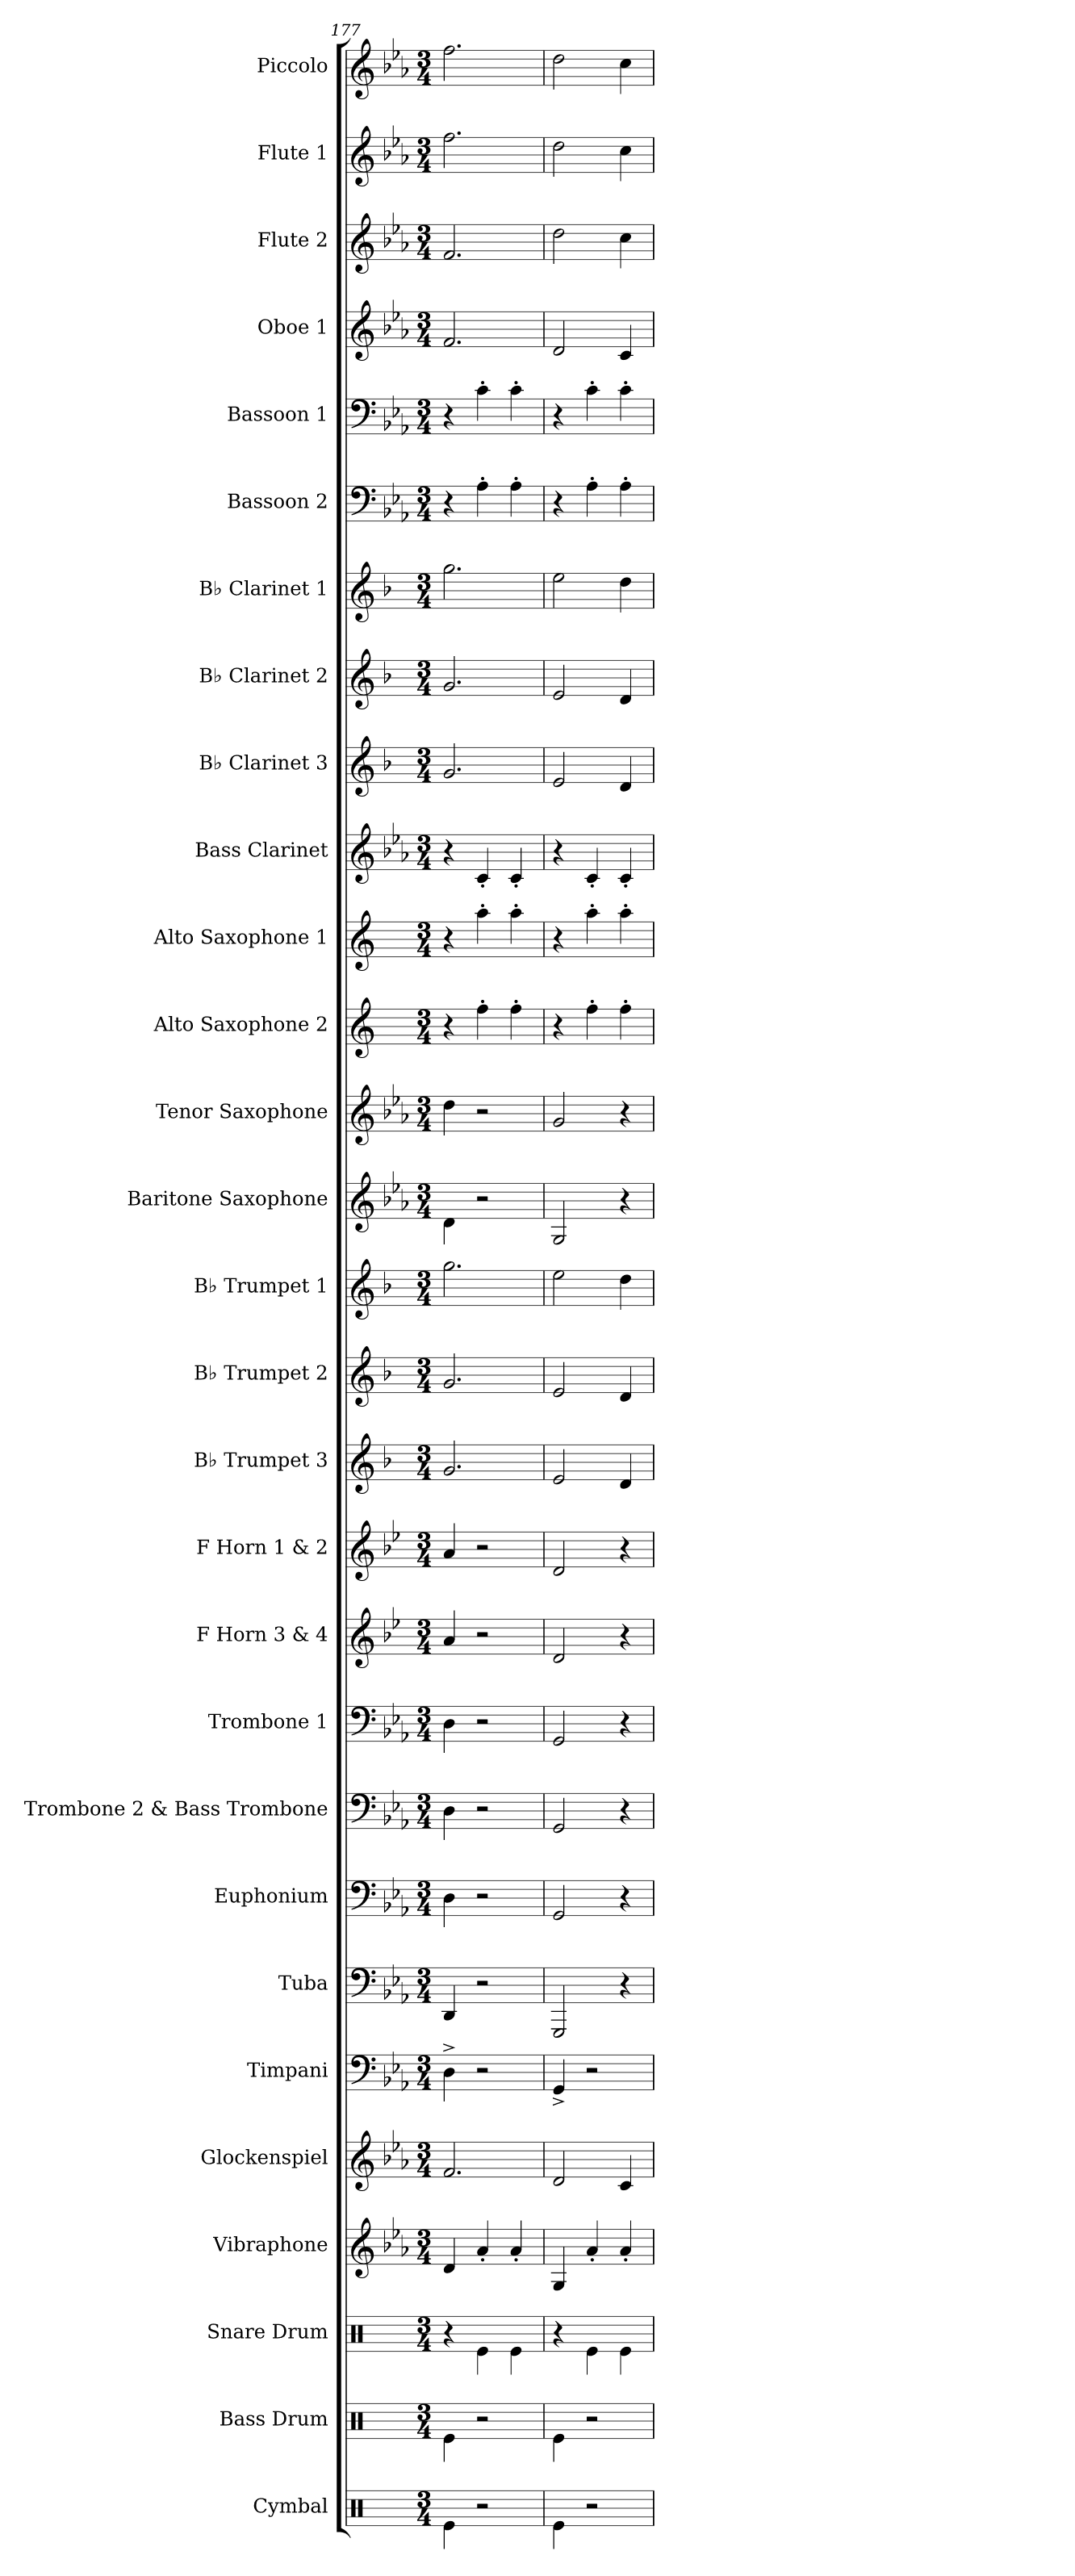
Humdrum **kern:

**kern	**kern	**kern	**kern	**kern	**kern	**kern	**kern	**kern	**kern	**kern	**kern	**kern	**kern	**kern	**kern	**kern	**kern	**kern	**kern	**kern	**kern	**kern	**kern	**kern	**kern	**kern	**kern	**kern
*part29	*part28	*part27	*part26	*part25	*part24	*part23	*part22	*part21	*part20	*part19	*part18	*part17	*part16	*part15	*part14	*part13	*part12	*part11	*part10	*part9	*part8	*part7	*part6	*part5	*part4	*part3	*part2	*part1
*staff29	*staff28	*staff27	*staff26	*staff25	*staff24	*staff23	*staff22	*staff21	*staff20	*staff19	*staff18	*staff17	*staff16	*staff15	*staff14	*staff13	*staff12	*staff11	*staff10	*staff9	*staff8	*staff7	*staff6	*staff5	*staff4	*staff3	*staff2	*staff1
*I"Cymbal	*I"Bass Drum	*I"Snare Drum	*I"Vibraphone	*I"Glockenspiel	*I"Timpani	*I"Tuba	*I"Euphonium	*I"Trombone 2 &amp; Bass Trombone	*I"Trombone 1	*I"F Horn 3 &amp; 4	*I"F Horn 1 &amp; 2	*I"B♭ Trumpet 3	*I"B♭ Trumpet 2	*I"B♭ Trumpet 1	*I"Baritone Saxophone	*I"Tenor Saxophone	*I"Alto Saxophone 2	*I"Alto Saxophone 1	*I"Bass Clarinet	*I"B♭ Clarinet 3	*I"B♭ Clarinet 2	*I"B♭ Clarinet 1	*I"Bassoon 2	*I"Bassoon 1	*I"Oboe 1	*I"Flute 2	*I"Flute 1	*I"Piccolo
*I'Cym.	*I'B. Dr.	*I'Sn. Dr.	*I'Vib.	*I'Glk.	*I'Timp.	*I'Tba.	*I'Euph.	*I'Tbn. 2 B. Tbn.	*I'Tbn. 1	*I'F Hn. 3 4	*I'F Hn. 1 2	*I'B♭ Tpt. 3	*I'B♭ Tpt. 2	*I'B♭ Tpt. 1	*I'Bar. Sax.	*I'T. Sax.	*I'A. Sax. 2	*I'A. Sax. 1	*I'B. Cl.	*I'B♭ Cl. 3	*I'B♭ Cl. 2	*I'B♭ Cl. 1	*I'Bsn. 2	*I'Bsn. 1	*I'Ob. 1	*I'Fl. 2	*I'Fl. 1	*I'Picc.
*clefX	*clefX	*clefX	*clefG2	*clefG2	*clefF4	*clefF4	*clefF4	*clefF4	*clefF4	*clefG2	*clefG2	*clefG2	*clefG2	*clefG2	*clefG2	*clefG2	*clefG2	*clefG2	*clefG2	*clefG2	*clefG2	*clefG2	*clefF4	*clefF4	*clefG2	*clefG2	*clefG2	*clefG2
*	*	*	*	*ITrd-14c-24	*	*	*	*	*	*ITrd4c7	*ITrd4c7	*ITrd1c2	*ITrd1c2	*ITrd1c2	*ITrd12c21	*ITrd8c14	*ITrd5c9	*ITrd5c9	*ITrd8c14	*ITrd1c2	*ITrd1c2	*ITrd1c2	*	*	*	*	*	*ITrd-7c-12
*k[]	*k[]	*k[]	*k[b-e-a-]	*k[b-e-a-]	*k[b-e-a-]	*k[b-e-a-]	*k[b-e-a-]	*k[b-e-a-]	*k[b-e-a-]	*k[b-e-a-]	*k[b-e-a-]	*k[b-e-a-]	*k[b-e-a-]	*k[b-e-a-]	*k[b-e-a-]	*k[b-e-a-]	*k[b-e-a-]	*k[b-e-a-]	*k[b-e-a-]	*k[b-e-a-]	*k[b-e-a-]	*k[b-e-a-]	*k[b-e-a-]	*k[b-e-a-]	*k[b-e-a-]	*k[b-e-a-]	*k[b-e-a-]	*k[b-e-a-]
*M3/4	*M3/4	*M3/4	*M3/4	*M3/4	*M3/4	*M3/4	*M3/4	*M3/4	*M3/4	*M3/4	*M3/4	*M3/4	*M3/4	*M3/4	*M3/4	*M3/4	*M3/4	*M3/4	*M3/4	*M3/4	*M3/4	*M3/4	*M3/4	*M3/4	*M3/4	*M3/4	*M3/4	*M3/4
=177	=177	=177	=177	=177	=177	=177	=177	=177	=177	=177	=177	=177	=177	=177	=177	=177	=177	=177	=177	=177	=177	=177	=177	=177	=177	=177	=177	=177
4Re\	4Re\	4r	4d/	2.fff/	4D^\	4DD/	4D\	4D\	4D\	4d/	4d/	2.f/	2.f/	2.ff\	4D\	4d\	4r	4r	4r	2.f/	2.f/	2.ff\	4r	4r	2.f/	2.f/	2.ff\	2.fff\
2r	2r	4Re\	4a-'/	.	2r	2r	2r	2r	2r	2r	2r	.	.	.	2r	2r	4a-'\	4cc'\	4C'/	.	.	.	4A-'\	4c'\	.	.	.	.
.	.	4Re\	4a-'/	.	.	.	.	.	.	.	.	.	.	.	.	.	4a-'\	4cc'\	4C'/	.	.	.	4A-'\	4c'\	.	.	.	.
=178	=178	=178	=178	=178	=178	=178	=178	=178	=178	=178	=178	=178	=178	=178	=178	=178	=178	=178	=178	=178	=178	=178	=178	=178	=178	=178	=178	=178
4Re\	4Re\	4r	4G/	2ddd/	4GG^/	2GGG/	2GG/	2GG/	2GG/	2G/	2G/	2d/	2d/	2dd\	2GG/	2G/	4r	4r	4r	2d/	2d/	2dd\	4r	4r	2d/	2dd\	2dd\	2ddd\
2r	2r	4Re\	4a-'/	.	2r	.	.	.	.	.	.	.	.	.	.	.	4a-'\	4cc'\	4C'/	.	.	.	4A-'\	4c'\	.	.	.	.
.	.	4Re\	4a-'/	4ccc/	.	4r	4r	4r	4r	4r	4r	4c/	4c/	4cc\	4r	4r	4a-'\	4cc'\	4C'/	4c/	4c/	4cc\	4A-'\	4c'\	4c/	4cc\	4cc\	4ccc\
=	=	=	=	=	=	=	=	=	=	=	=	=	=	=	=	=	=	=	=	=	=	=	=	=	=	=	=	=
*-	*-	*-	*-	*-	*-	*-	*-	*-	*-	*-	*-	*-	*-	*-	*-	*-	*-	*-	*-	*-	*-	*-	*-	*-	*-	*-	*-	*-
